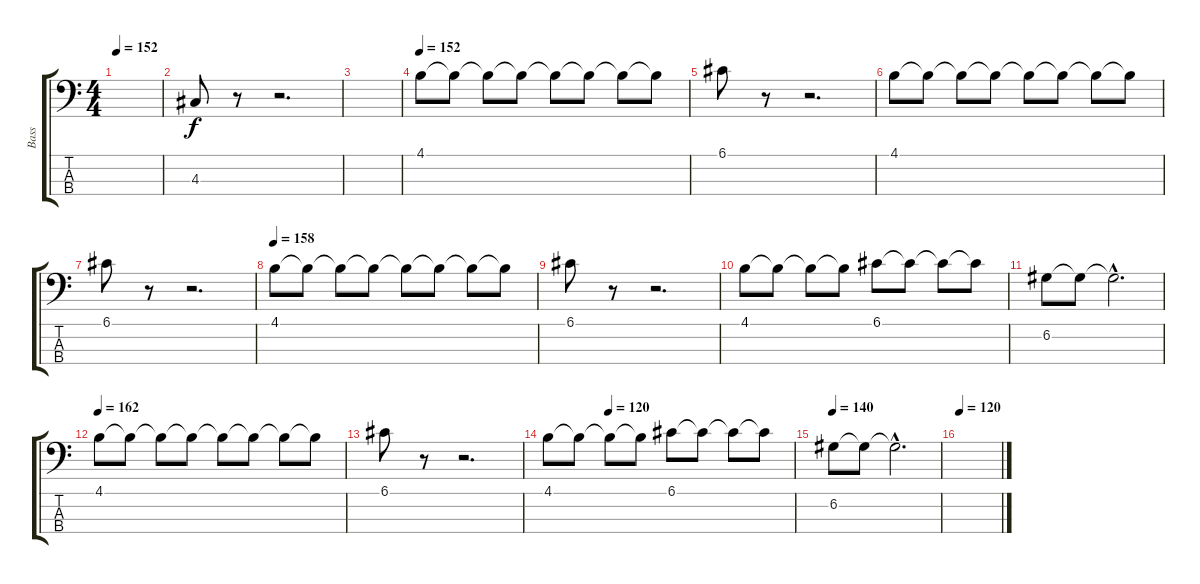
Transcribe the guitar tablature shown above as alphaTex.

\track ("Bass" "Bass") {instrument electricbasspick}
\staff {score tabs}
\tuning (G2 D2 A1 E1) {hide}
\ts (4 4)
\tempo 152
\clef f4
\ks c
|
4.3.8 r.8 r.2{d} |
|
\tempo 152
4.1.8 4.1{t}.8 4.1{t}.8 4.1{t}.8 4.1{t}.8 4.1{t}.8 4.1{t}.8 4.1{t}.8 |
6.1.8 r.8 r.2{d} |
4.1.8 4.1{t}.8 4.1{t}.8 4.1{t}.8 4.1{t}.8 4.1{t}.8 4.1{t}.8 4.1{t}.8 |
6.1.8 r.8 r.2{d} |
\tempo 162
\tempo 158
4.1.8 4.1{t}.8 4.1{t}.8 4.1{t}.8 4.1{t}.8 4.1{t}.8 4.1{t}.8 4.1{t}.8 |
6.1.8 r.8 r.2{d} |
4.1.8 4.1{t}.8 4.1{t}.8 4.1{t}.8 6.1.8 6.1{t}.8 6.1{t}.8 6.1{t}.8 |
6.2.8 6.2{t}.8 6.2{hac t}.2{d} |
\tempo 162
4.1.8 4.1{t}.8 4.1{t}.8 4.1{t}.8 4.1{t}.8 4.1{t}.8 4.1{t}.8 4.1{t}.8 |
6.1.8 r.8 r.2{d} |
\tempo (120 0.25)
4.1.8 4.1{t}.8 4.1{t}.8 4.1{t}.8 6.1.8 6.1{t}.8 6.1{t}.8 6.1{t}.8 |
\tempo 140
6.2.8 6.2{t}.8 6.2{hac t}.2{d} |
\tempo 120
